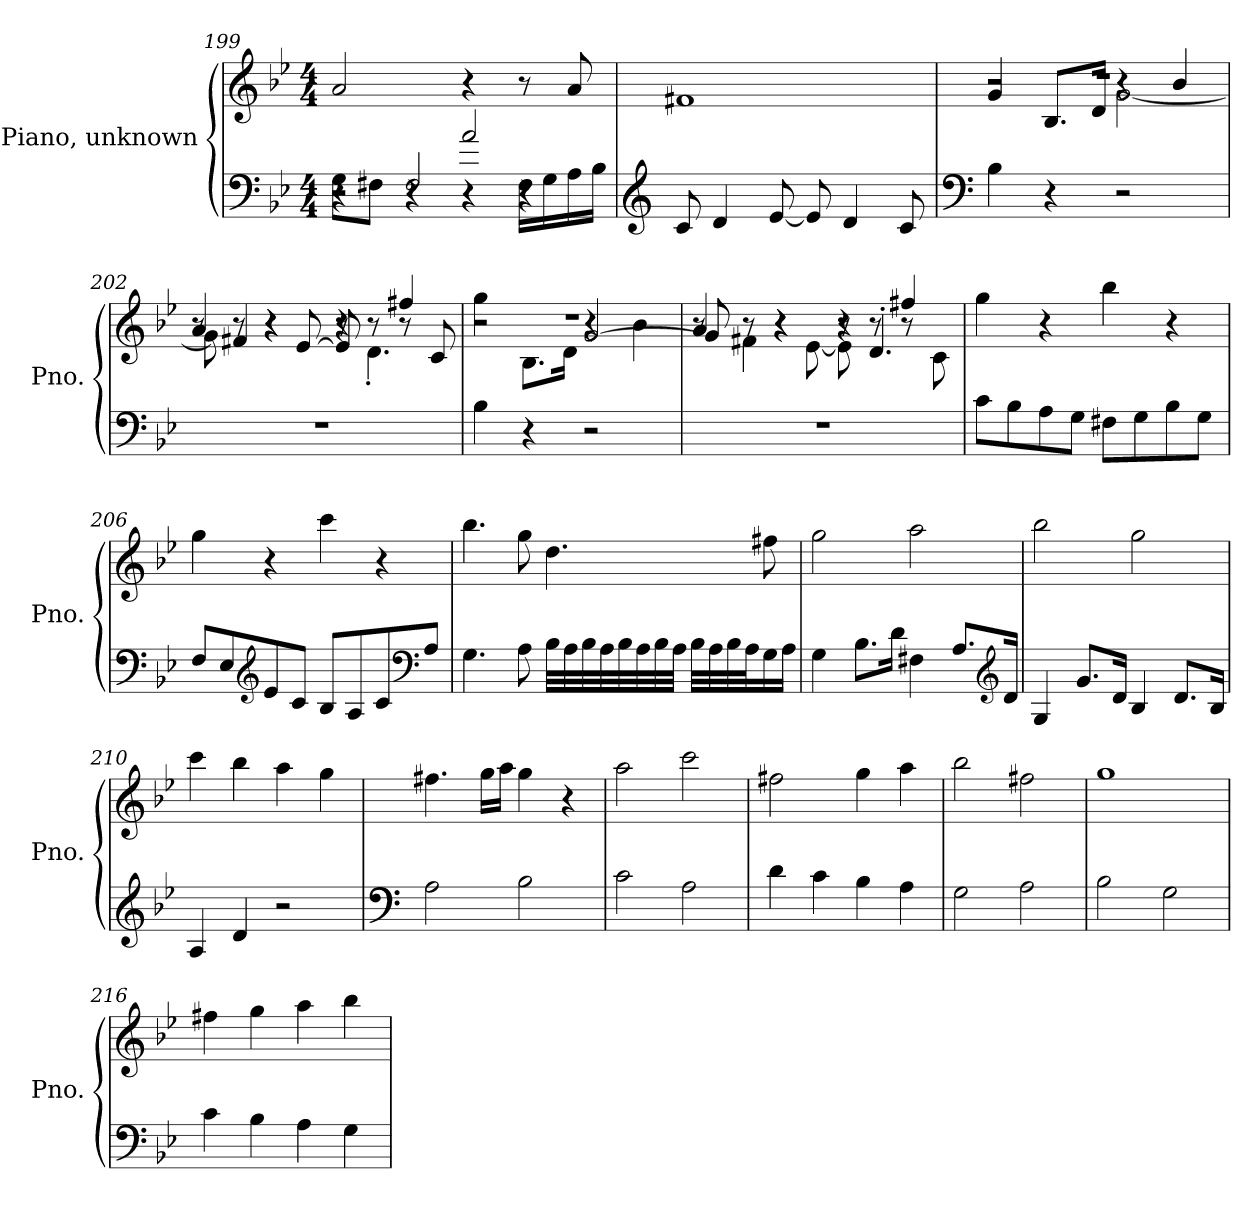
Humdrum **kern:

**kern	**kern
*part1	*part1
*staff2	*staff1
*I"Piano, unknown	*
*I'Pno.	*
*clefF4	*clefG2
*k[b-e-]	*k[b-e-]
*M4/4	*M4/4
=199	=199
*^	*
*	*^	*
2r	8G\L	4r	2a/
.	8F#X\J	.	.
.	4r	2F#/	.
2a/	4r	.	4r
.	16F#\LL	4r	8r
.	16G\	.	.
.	16A\	.	8a/
.	16B-\JJ	.	.
*v	*v	*v	*
!!LO:LB:g=z
=200	=200
*clefG2	*
8c/	1f#X
4d/	.
[8e-/	.
8e-/]	.
4d/	.
8c/	.
=201	=201
*clefF4	*
*	*^
*	*	*^
4B-\	1r	2r	4g/
4r	.	.	8.B-/L
.	.	.	16d/Jk
2r	.	[2g\	4r
.	.	.	4b-/
=202	=202	=202	=202
1r	4a/	8g\]	8r
.	.	8r	4f#X/
.	4r	4r	.
.	.	.	[8e-/
.	4r	8r	8e-/]
.	.	4.d'\	8r
.	4ff#X/	.	8r
.	.	.	8c/
=203	=203	=203	=203
4B-\	1r	4gg\	2r
4r	.	8.B-\L	.
.	.	16d\Jk	.
2r	.	4r	[2g/
.	.	4b-\	.
!!LO:LB:g=z	!!	!!
=204	=204	=204	=204
1r	4a/	8r	8g/]
.	.	4f#X\	8r
.	4r	.	4r
.	.	[8e-\	.
.	4r	8e-\]	8r
.	.	8r	4.d'/
.	4ff#X/	8r	.
.	.	8c\	.
*	*v	*v	*v
=205	=205
8c\L	4gg\
8B-\	.
8A\	4r
8G\J	.
8F#X\L	4bb-\
8G\	.
8B-\	4r
8G\J	.
=206	=206
8F/L	4gg\
8E-/	.
*clefG2	*
8e-/	4r
8c/J	.
8B-/L	4ccc\
8A/	.
8c/	4r
*clefF4	*
8A/J	.
!!LO:PB:g=z
=207	=207
4.G\	4.bb-\
8A\	8gg\
32B-\LLL	4.dd\
32A\	.
32B-\	.
32A\	.
32B-\	.
32A\	.
32B-\	.
32A\JJJ	.
32B-\LLL	.
32A\	.
32B-\	.
32A\J	.
16G\	8ff#X\
16A\JJ	.
=208	=208
4G\	2gg\
8.B-\L	.
16d\Jk	.
4F#X\	2aa\
8.A/L	.
*clefG2	*
16d/Jk	.
=209	=209
4G/	2bb-\
8.g/L	.
16d/Jk	.
4B-/	2gg\
8.d/L	.
16B-/Jk	.
=210	=210
4A/	4ccc\
4d/	4bb-\
2r	4aa\
.	4gg\
!!LO:LB:g=z
=211	=211
*clefF4	*
2A\	4.ff#X\
.	16gg\LL
.	16aa\JJ
2B-\	4gg\
.	4r
=212	=212
2c\	2aa\
2A\	2ccc\
=213	=213
4d\	2ff#X\
4c\	.
4B-\	4gg\
4A\	4aa\
=214	=214
2G\	2bb-\
2A\	2ff#X\
=215	=215
2B-\	1gg
2G\	.
=216	=216
4c\	4ff#X\
4B-\	4gg\
4A\	4aa\
4G\	4bb-\
=	=
*-	*-
